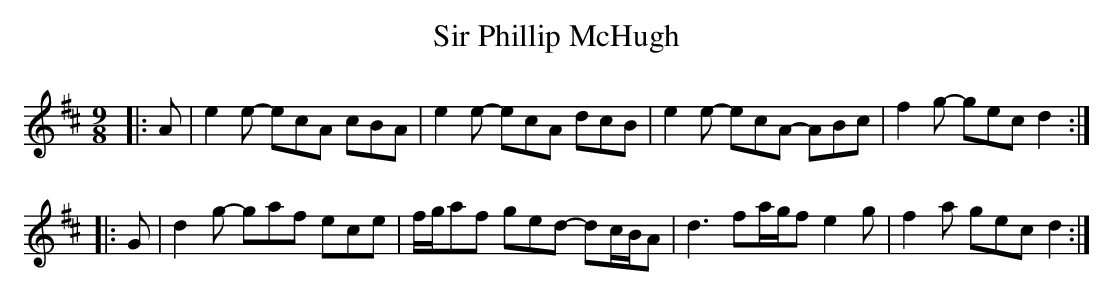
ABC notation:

X:1
T: Sir Phillip McHugh
M: 9/8
L: 1/8
K: Amix
|:A|e2 e- ecA cBA|e2 e- ecA dcB|e2 e- ecA- ABc|f2 g- gec d2:|
|:G|d2 g- gaf ece|f/g/af ged- dc/B/A|d3 fa/g/f e2 g|f2 a gec d2:|
